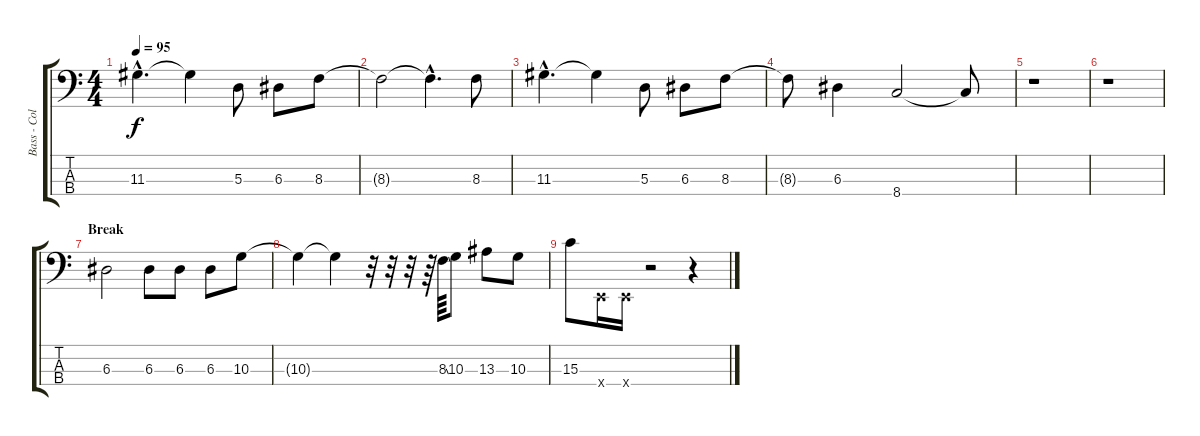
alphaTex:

\track ("Bass - Colin Greenwood" "Bass - Col") {instrument acousticbass}
\staff {score tabs}
\tuning (G2 D2 A1 E1) {hide}
\ts (4 4)
\tempo 95
\clef f4
\ks c
11.3{hac}.4{d dy f} 11.3{t}.4 5.3.8 6.3.8 8.3.8 |
8.3{t}.2 8.3{hac t}.4{d} 8.3.8 |
11.3{hac}.4{d} 11.3{t}.4 5.3.8 6.3.8 8.3.8 |
8.3{t}.8 6.3.4 8.4.2 8.4{t}.8 |
r.1 |
r.1 |
\section ("" "Break")
6.3.2 6.3.8 6.3.8 6.3.8 10.3.8 |
10.3{t}.4 10.3{t}.4 r.32 r.32 r.32 r.64 8.3{ss}.64 10.3.8 13.3.8 10.3.8 |
15.3.8 0.4{x}.16 0.4{x}.16 r.2 r.4
